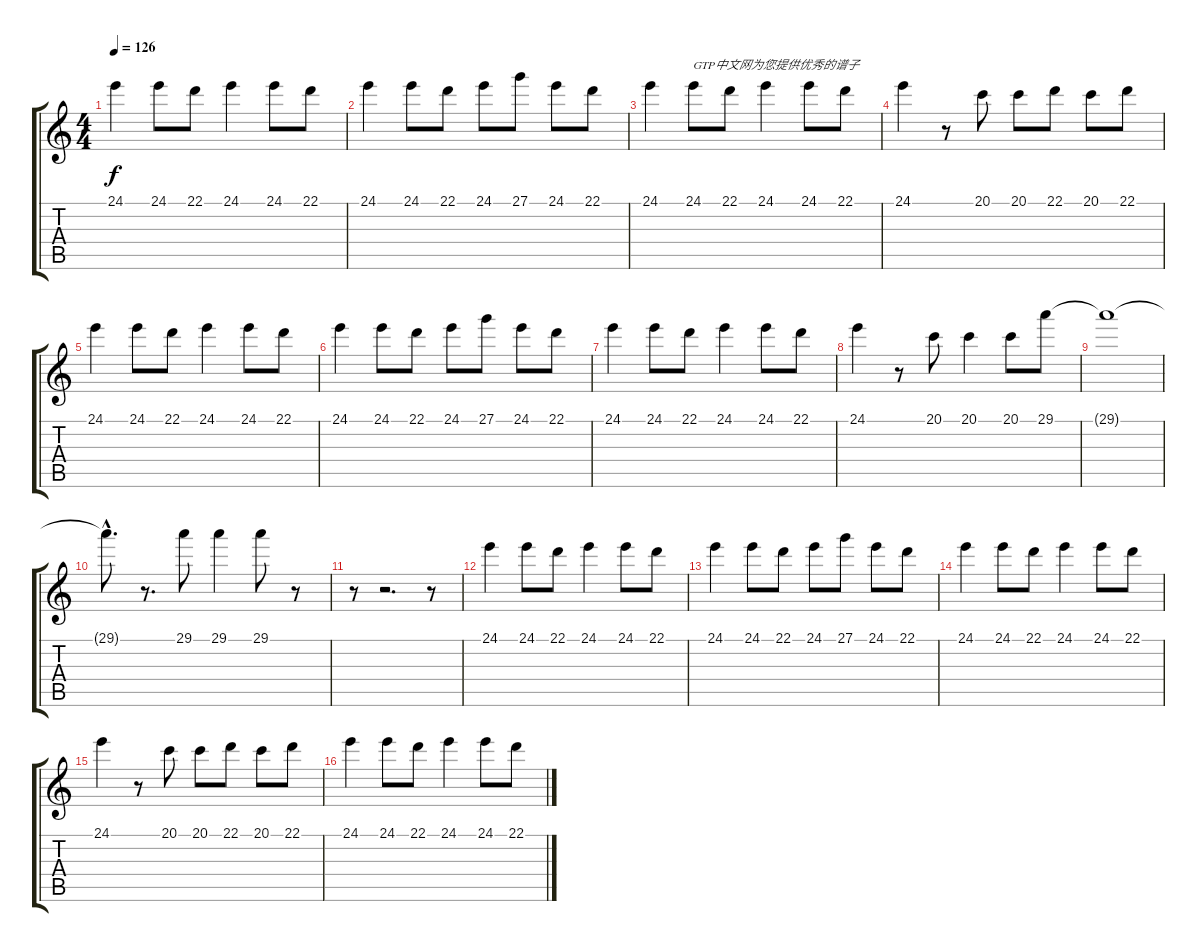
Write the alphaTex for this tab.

\track "" {instrument ocarina}
\staff {score tabs}
\tuning (E4 B3 G3 D3 A2 E2) {hide}
\ts (4 4)
\tempo 126
\clef g2
\ks c
24.1.4{dy f instrument ocarina} 24.1.8 22.1.8 24.1.4 24.1.8 22.1.8 |
24.1.4 24.1.8 22.1.8 24.1.8 27.1.8 24.1.8 22.1.8 |
24.1.4 24.1.8{txt "GTP中文网为您提供优秀的谱子"} 22.1.8 24.1.4 24.1.8 22.1.8 |
24.1.4 r.8 20.1.8 20.1.8 22.1.8 20.1.8 22.1.8 |
24.1.4 24.1.8 22.1.8 24.1.4 24.1.8 22.1.8 |
24.1.4 24.1.8 22.1.8 24.1.8 27.1.8 24.1.8 22.1.8 |
24.1.4 24.1.8 22.1.8 24.1.4 24.1.8 22.1.8 |
24.1.4 r.8 20.1.8 20.1.4 20.1.8 29.1.8 |
29.1{t}.1 |
29.1{hac t}.8{d} r.8{d} 29.1.8 29.1.4 29.1.8 r.8 |
r.8 r.2{d} r.8 |
24.1.4 24.1.8 22.1.8 24.1.4 24.1.8 22.1.8 |
24.1.4 24.1.8 22.1.8 24.1.8 27.1.8 24.1.8 22.1.8 |
24.1.4 24.1.8 22.1.8 24.1.4 24.1.8 22.1.8 |
24.1.4 r.8 20.1.8 20.1.8 22.1.8 20.1.8 22.1.8 |
24.1.4 24.1.8 22.1.8 24.1.4 24.1.8 22.1.8
